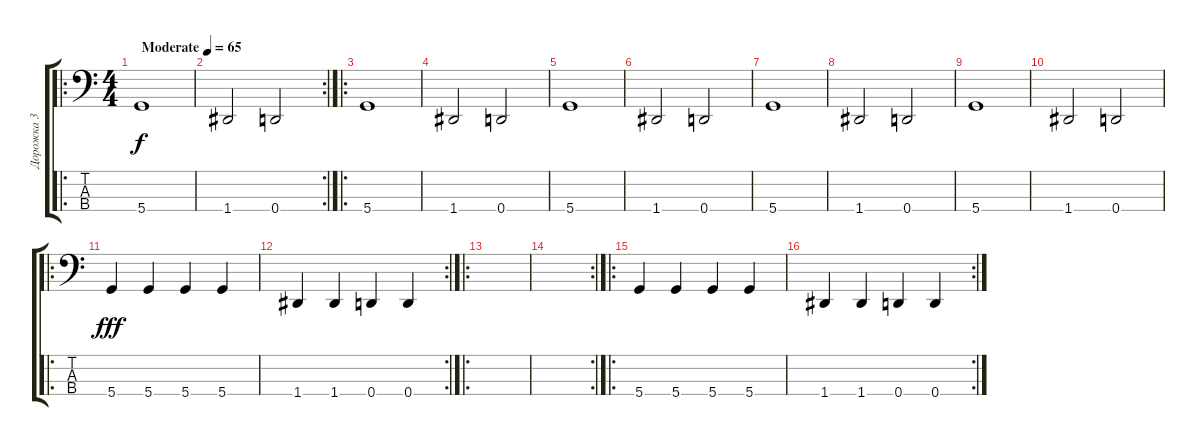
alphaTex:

\track ("Дорожка 3" "Дорожка 3") {instrument electricbassfinger}
\staff {score tabs}
\tuning (G2 D2 A1 D1) {hide}
\ro
\ts (4 4)
\tempo (65 "Moderate")
\clef f4
\ks c
5.4.1{dy f instrument electricbassfinger} |
\rc 2
1.4.2 0.4.2 |
\ro
5.4.1 |
1.4.2 0.4.2 |
5.4.1 |
1.4.2 0.4.2 |
5.4.1 |
1.4.2 0.4.2 |
5.4.1 |
1.4.2 0.4.2 |
\ro
5.4.4{dy fff} 5.4.4 5.4.4 5.4.4 |
\rc 2
1.4.4 1.4.4 0.4.4 0.4.4 |
\ro
|
\rc 2
|
\ro
5.4.4 5.4.4 5.4.4 5.4.4 |
\rc 2
1.4.4 1.4.4 0.4.4 0.4.4
